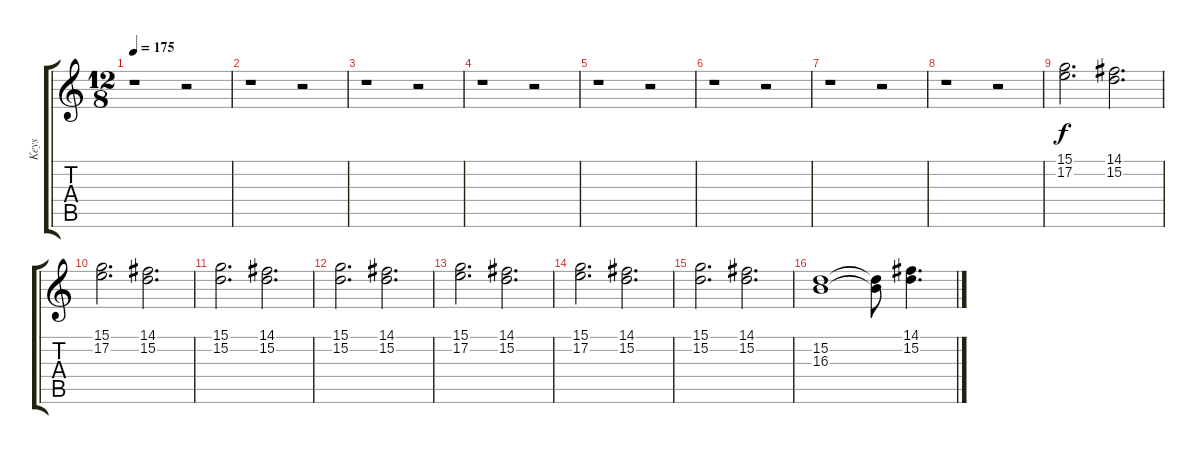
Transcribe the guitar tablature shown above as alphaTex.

\track ("Keys" "Keys") {instrument synthstrings1}
\staff {score tabs}
\tuning (E4 B3 G3 D3 A2 E2) {hide}
\ts (12 8)
\tempo 175
\clef g2
\ks c
r.1{dy mp} r.2 |
r.1 r.2 |
r.1 r.2 |
r.1 r.2 |
r.1 r.2 |
r.1 r.2 |
r.1 r.2 |
r.1 r.2 |
(15.1 17.2).2{d dy f} (14.1 15.2).2{d} |
(15.1 17.2).2{d} (14.1 15.2).2{d} |
(15.1 15.2).2{d} (14.1 15.2).2{d} |
(15.1 15.2).2{d} (14.1 15.2).2{d} |
(15.1 17.2).2{d} (14.1 15.2).2{d} |
(15.1 17.2).2{d} (14.1 15.2).2{d} |
(15.1 15.2).2{d} (14.1 15.2).2{d} |
(15.2 16.3).1 (15.2{t} 16.3{t}).8 (14.1 15.2).4{d}
